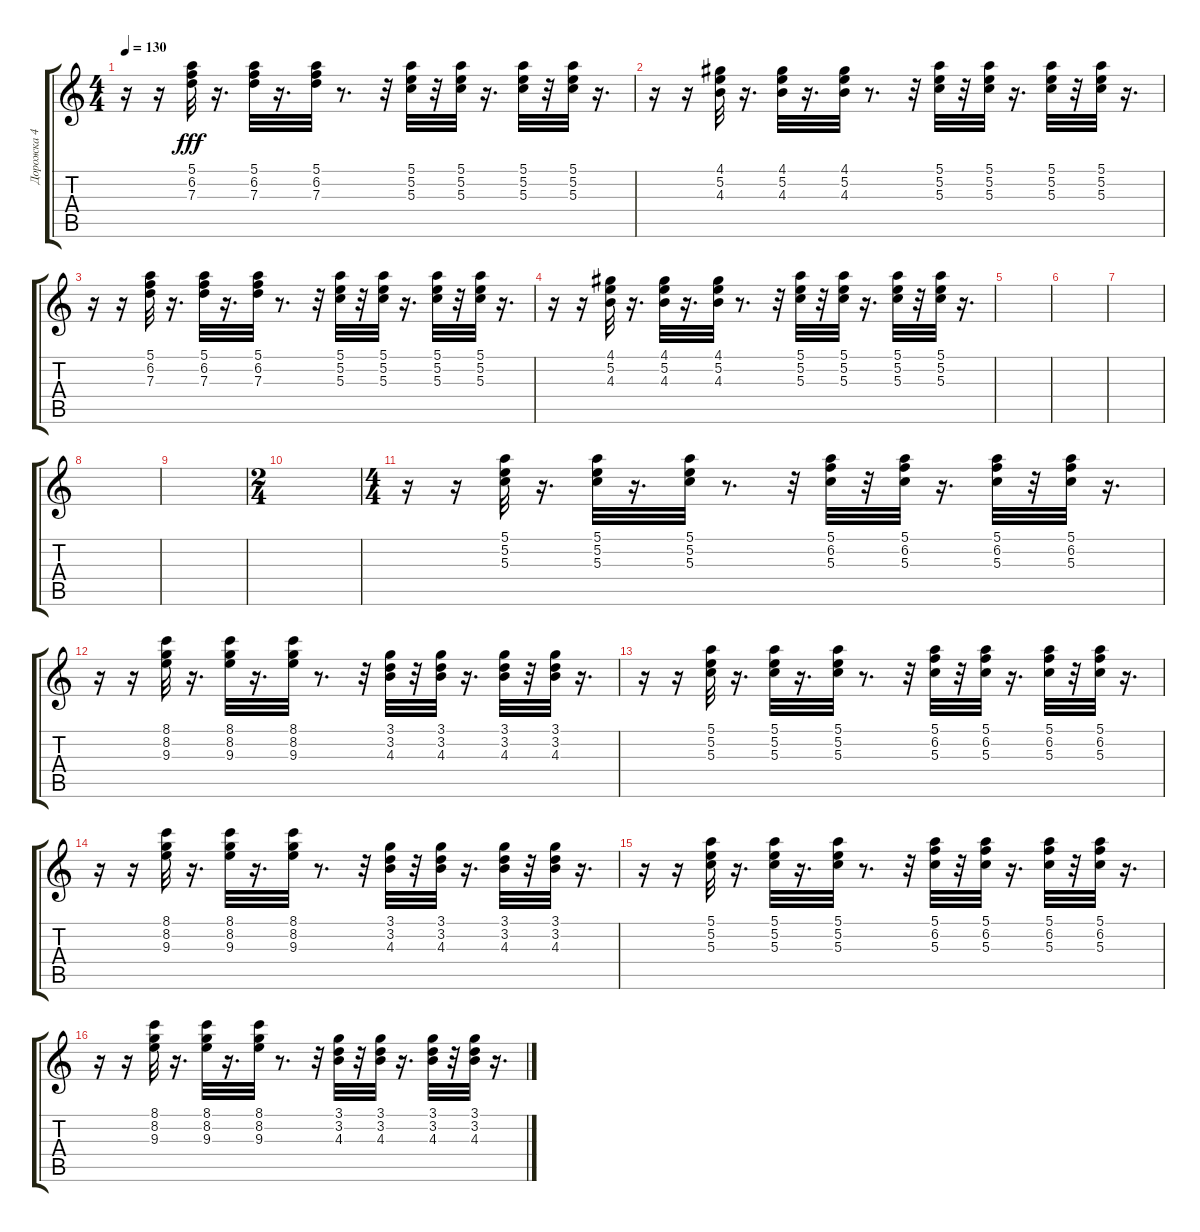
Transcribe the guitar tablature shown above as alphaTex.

\track ("Дорожка 4" "Дорожка 4") {instrument synthbass1}
\staff {score tabs}
\tuning (E4 B3 G3 D3 A2 E2) {hide}
\ts (4 4)
\tempo 130
\clef g2
\ks c
r.16{dy fff} r.16 (5.1 6.2 7.3).32 r.16{d} (5.1 6.2 7.3).32{balance 8} r.16{d} (5.1 6.2 7.3).32 r.8{d} r.32 (5.1 5.2 5.3).32 r.32 (5.1 5.2 5.3).32 r.16{d} (5.1 5.2 5.3).32 r.32 (5.1 5.2 5.3).32 r.16{d} |
r.16 r.16 (4.1 5.2 4.3).32 r.16{d} (4.1 5.2 4.3).32{balance 8} r.16{d} (4.1 5.2 4.3).32 r.8{d} r.32 (5.1 5.2 5.3).32 r.32 (5.1 5.2 5.3).32 r.16{d} (5.1 5.2 5.3).32 r.32 (5.1 5.2 5.3).32 r.16{d} |
r.16 r.16 (5.1 6.2 7.3).32 r.16{d} (5.1 6.2 7.3).32{balance 8} r.16{d} (5.1 6.2 7.3).32 r.8{d} r.32 (5.1 5.2 5.3).32 r.32 (5.1 5.2 5.3).32 r.16{d} (5.1 5.2 5.3).32 r.32 (5.1 5.2 5.3).32 r.16{d} |
r.16 r.16 (4.1 5.2 4.3).32 r.16{d} (4.1 5.2 4.3).32{balance 8} r.16{d} (4.1 5.2 4.3).32 r.8{d} r.32 (5.1 5.2 5.3).32 r.32 (5.1 5.2 5.3).32 r.16{d} (5.1 5.2 5.3).32 r.32 (5.1 5.2 5.3).32 r.16{d} |
|
|
|
|
|
\ts (2 4)
|
\ts (4 4)
r.16 r.16 (5.1 5.2 5.3).32 r.16{d} (5.1 5.2 5.3).32{balance 8} r.16{d} (5.1 5.2 5.3).32 r.8{d} r.32 (5.1 6.2 5.3).32 r.32 (5.1 6.2 5.3).32 r.16{d} (5.1 6.2 5.3).32 r.32 (5.1 6.2 5.3).32 r.16{d} |
r.16 r.16 (8.1 8.2 9.3).32 r.16{d} (8.1 8.2 9.3).32{balance 8} r.16{d} (8.1 8.2 9.3).32 r.8{d} r.32 (3.1 3.2 4.3).32 r.32 (3.1 3.2 4.3).32 r.16{d} (3.1 3.2 4.3).32 r.32 (3.1 3.2 4.3).32 r.16{d} |
r.16 r.16 (5.1 5.2 5.3).32 r.16{d} (5.1 5.2 5.3).32{balance 8} r.16{d} (5.1 5.2 5.3).32 r.8{d} r.32 (5.1 6.2 5.3).32 r.32 (5.1 6.2 5.3).32 r.16{d} (5.1 6.2 5.3).32 r.32 (5.1 6.2 5.3).32 r.16{d} |
r.16 r.16 (8.1 8.2 9.3).32 r.16{d} (8.1 8.2 9.3).32{balance 8} r.16{d} (8.1 8.2 9.3).32 r.8{d} r.32 (3.1 3.2 4.3).32 r.32 (3.1 3.2 4.3).32 r.16{d} (3.1 3.2 4.3).32 r.32 (3.1 3.2 4.3).32 r.16{d} |
r.16 r.16 (5.1 5.2 5.3).32 r.16{d} (5.1 5.2 5.3).32{balance 8} r.16{d} (5.1 5.2 5.3).32 r.8{d} r.32 (5.1 6.2 5.3).32 r.32 (5.1 6.2 5.3).32 r.16{d} (5.1 6.2 5.3).32 r.32 (5.1 6.2 5.3).32 r.16{d} |
r.16 r.16 (8.1 8.2 9.3).32 r.16{d} (8.1 8.2 9.3).32{balance 8} r.16{d} (8.1 8.2 9.3).32 r.8{d} r.32 (3.1 3.2 4.3).32 r.32 (3.1 3.2 4.3).32 r.16{d} (3.1 3.2 4.3).32 r.32 (3.1 3.2 4.3).32 r.16{d}
